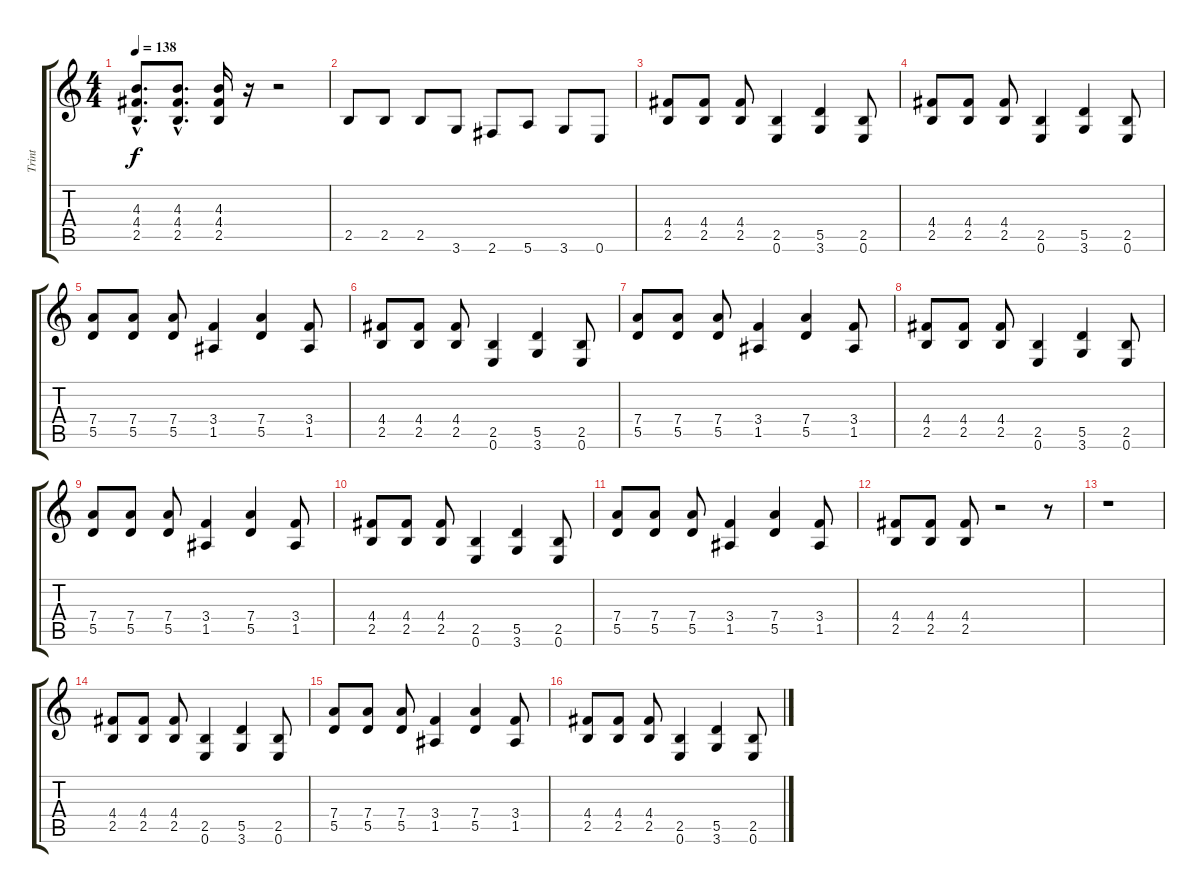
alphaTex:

\track ("Trint" "Trint") {instrument overdrivenguitar}
\staff {score tabs}
\tuning (E4 B3 G3 D3 A2 E2) {hide}
\ts (4 4)
\tempo 138
\clef g2
\ks c
(4.3{hac} 4.4{hac} 2.5{hac}).8{d dy f} (4.3{hac} 4.4{hac} 2.5{hac}).8{d} (4.3 4.4 2.5).16 r.16 r.2 |
2.5.8 2.5.8 2.5.8 3.6.8 2.6.8 5.6.8 3.6.8 0.6.8 |
(4.4 2.5).8 (4.4 2.5).8 (4.4 2.5).8 (2.5 0.6).4 (5.5 3.6).4 (2.5 0.6).8 |
(4.4 2.5).8 (4.4 2.5).8 (4.4 2.5).8 (2.5 0.6).4 (5.5 3.6).4 (2.5 0.6).8 |
(7.4 5.5).8 (7.4 5.5).8 (7.4 5.5).8 (3.4 1.5).4 (7.4 5.5).4 (3.4 1.5).8 |
(4.4 2.5).8 (4.4 2.5).8 (4.4 2.5).8 (2.5 0.6).4 (5.5 3.6).4 (2.5 0.6).8 |
(7.4 5.5).8 (7.4 5.5).8 (7.4 5.5).8 (3.4 1.5).4 (7.4 5.5).4 (3.4 1.5).8 |
(4.4 2.5).8 (4.4 2.5).8 (4.4 2.5).8 (2.5 0.6).4 (5.5 3.6).4 (2.5 0.6).8 |
(7.4 5.5).8 (7.4 5.5).8 (7.4 5.5).8 (3.4 1.5).4 (7.4 5.5).4 (3.4 1.5).8 |
(4.4 2.5).8 (4.4 2.5).8 (4.4 2.5).8 (2.5 0.6).4 (5.5 3.6).4 (2.5 0.6).8 |
(7.4 5.5).8 (7.4 5.5).8 (7.4 5.5).8 (3.4 1.5).4 (7.4 5.5).4 (3.4 1.5).8 |
(4.4 2.5).8 (4.4 2.5).8 (4.4 2.5).8 r.2 r.8 |
r.1 |
(4.4 2.5).8 (4.4 2.5).8 (4.4 2.5).8 (2.5 0.6).4 (5.5 3.6).4 (2.5 0.6).8 |
(7.4 5.5).8 (7.4 5.5).8 (7.4 5.5).8 (3.4 1.5).4 (7.4 5.5).4 (3.4 1.5).8 |
(4.4 2.5).8 (4.4 2.5).8 (4.4 2.5).8 (2.5 0.6).4 (5.5 3.6).4 (2.5 0.6).8
